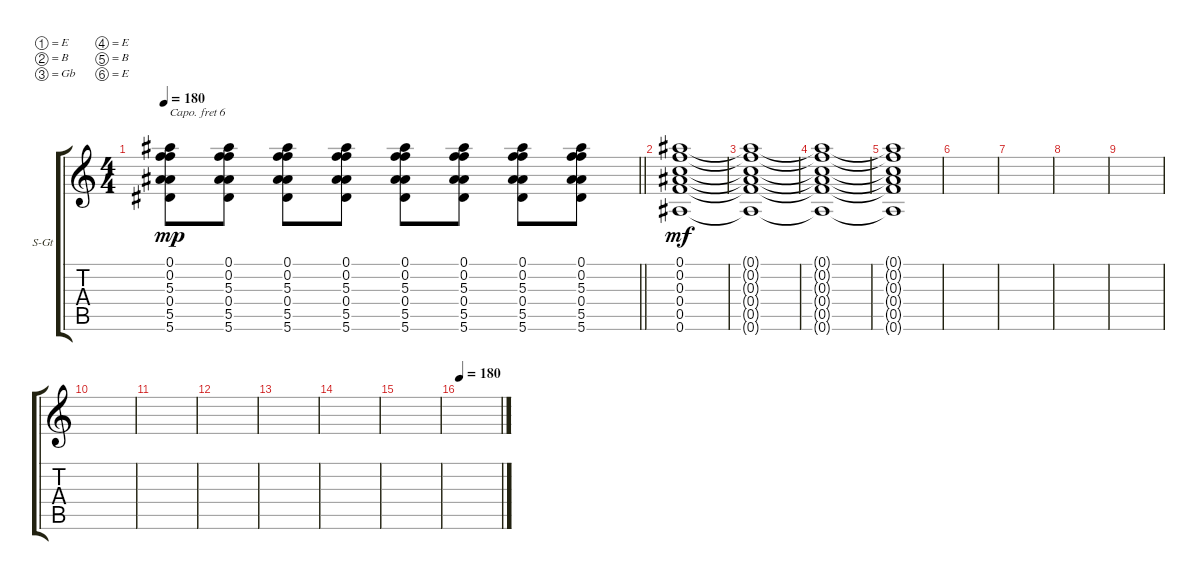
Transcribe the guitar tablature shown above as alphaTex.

\defaultSystemsLayout 4
\bracketExtendMode groupsimilarinstruments
\firstSystemTrackNameOrientation horizontal
\otherSystemsTrackNameOrientation horizontal
\track ("Chris - Steel Guitar Rythm" "S-Gt") {instrument acousticguitarsteel}
\staff {score tabs}
\capo 6
\tuning (E4 B3 Gb3 E3 B2 E2)
\ts (4 4)
\tempo 180
\clef g2
\barLineRight lightlight
\ks c
(5.6 5.5 0.4 5.3 0.2 0.1).8{dy mp} (5.6 5.5 0.4 5.3 0.2 0.1).8 (5.6 5.5 0.4 5.3 0.2 0.1).8 (5.6 5.5 0.4 5.3 0.2 0.1).8 (5.6 5.5 0.4 5.3 0.2 0.1).8 (5.6 5.5 0.4 5.3 0.2 0.1).8 (5.6 5.5 0.4 5.3 0.2 0.1).8 (5.6 5.5 0.4 5.3 0.2 0.1).8 |
(0.6 0.5 0.4 0.3 0.2 0.1).1{dy mf} |
(0.6{t} 0.5{t} 0.4{t} 0.3{t} 0.2{t} 0.1{t}).1 |
(0.6{t} 0.5{t} 0.4{t} 0.3{t} 0.2{t} 0.1{t}).1 |
(0.6{t} 0.5{t} 0.4{t} 0.3{t} 0.2{t} 0.1{t}).1 |
|
|
|
|
|
|
|
|
|
|
\tempo 180
